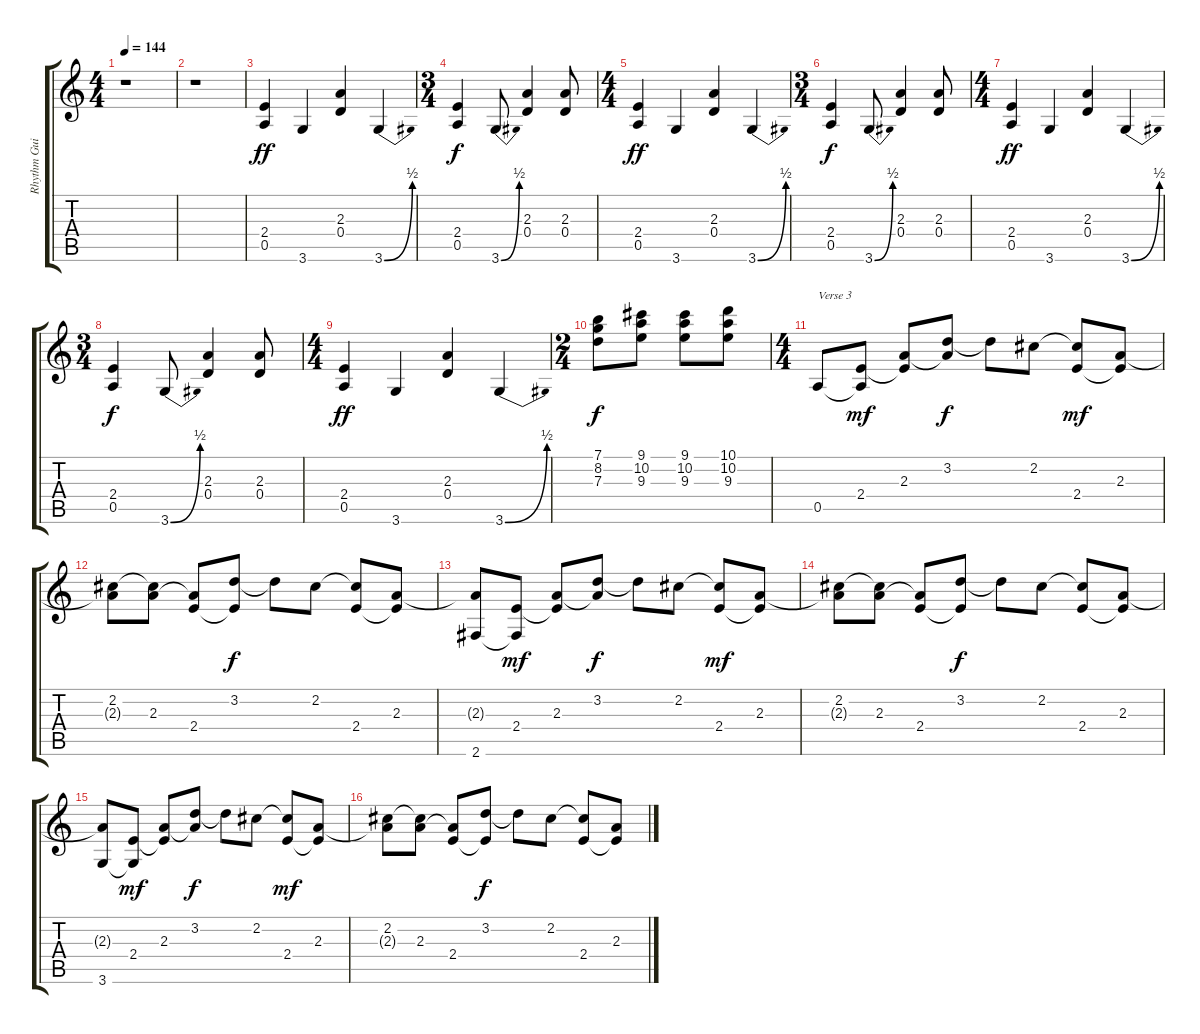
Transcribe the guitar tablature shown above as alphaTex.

\track ("Rhythm Guitar 1" "Rhythm Gui") {instrument distortionguitar}
\staff {score tabs}
\tuning (E4 B3 G3 D3 A2 E2) {hide}
\ts (4 4)
\tempo 144
\clef g2
\ks c
r.1{dy f} |
r.1 |
(2.4 0.5).4{dy ff} 3.6.4 (2.3 0.4).4 3.6{be (bend 0 0 60 2)}.4 |
\ts (3 4)
(2.4 0.5).4{dy f} 3.6{be (bend 0 0 60 2)}.8 (2.3 0.4).4 (2.3 0.4).8 |
\ts (4 4)
(2.4 0.5).4{dy ff} 3.6.4 (2.3 0.4).4 3.6{be (bend 0 0 60 2)}.4 |
\ts (3 4)
(2.4 0.5).4{dy f} 3.6{be (bend 0 0 60 2)}.8 (2.3 0.4).4 (2.3 0.4).8 |
\ts (4 4)
(2.4 0.5).4{dy ff} 3.6.4 (2.3 0.4).4 3.6{be (bend 0 0 60 2)}.4 |
\ts (3 4)
(2.4 0.5).4{dy f} 3.6{be (bend 0 0 60 2)}.8 (2.3 0.4).4 (2.3 0.4).8 |
\ts (4 4)
(2.4 0.5).4{dy ff} 3.6.4 (2.3 0.4).4 3.6{be (bend 0 0 60 2)}.4 |
\ts (2 4)
(7.1 8.2 7.3).8{dy f} (9.1 10.2 9.3).8 (9.1 10.2 9.3).8 (10.1 10.2 9.3).8 |
\ts (4 4)
0.5.8{txt "Verse 3"} (2.4 0.5{t}).8{dy mf} (2.3 2.4{t}).8 (3.2 2.3{t}).8{dy f} 3.2{t}.8 2.2.8 (2.2{t} 2.4).8{dy mf} (2.3 2.4{t}).8 |
(2.2 2.3{t}).8 (2.2{t} 2.3).8 (2.3{t} 2.4).8 (3.2 2.4{t}).8{dy f} 3.2{t}.8 2.2.8 (2.2{t} 2.4).8 (2.3 2.4{t}).8 |
(2.3{t} 2.6).8 (2.4 2.6{t}).8{dy mf} (2.3 2.4{t}).8 (3.2 2.3{t}).8{dy f} 3.2{t}.8 2.2.8 (2.2{t} 2.4).8{dy mf} (2.3 2.4{t}).8 |
(2.2 2.3{t}).8 (2.2{t} 2.3).8 (2.3{t} 2.4).8 (3.2 2.4{t}).8{dy f} 3.2{t}.8 2.2.8 (2.2{t} 2.4).8 (2.3 2.4{t}).8 |
(2.3{t} 3.6).8 (2.4 3.6{t}).8{dy mf} (2.3 2.4{t}).8 (3.2 2.3{t}).8{dy f} 3.2{t}.8 2.2.8 (2.2{t} 2.4).8{dy mf} (2.3 2.4{t}).8 |
(2.2 2.3{t}).8 (2.2{t} 2.3).8 (2.3{t} 2.4).8 (3.2 2.4{t}).8{dy f} 3.2{t}.8 2.2.8 (2.2{t} 2.4).8 (2.3 2.4{t}).8
